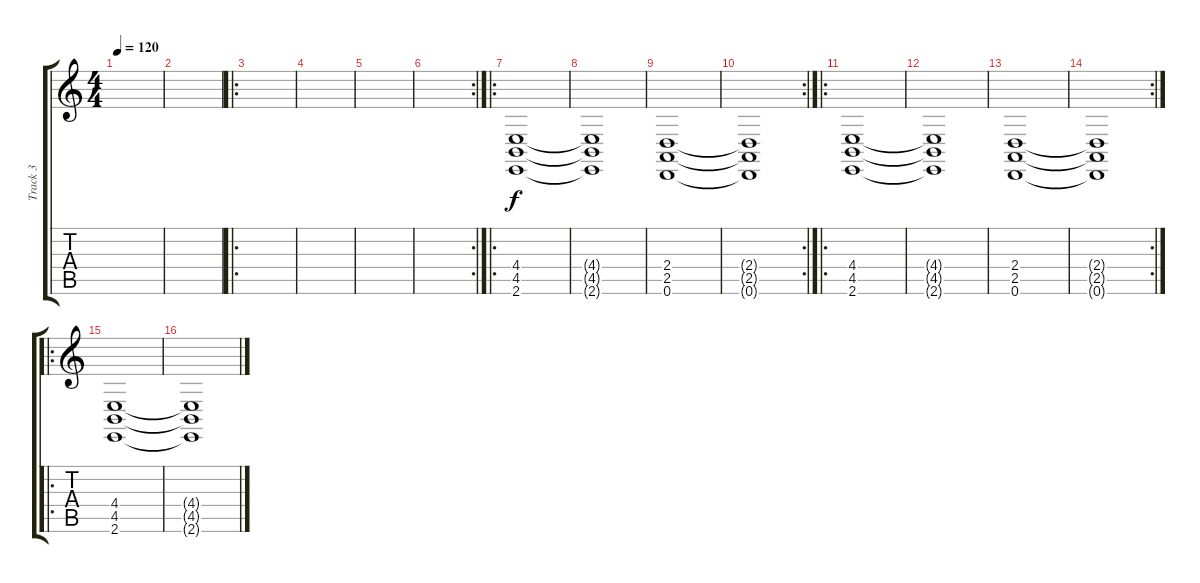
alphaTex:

\track ("Track 3" "Track 3") {instrument acousticgrandpiano}
\staff {score tabs}
\tuning (D4 A3 F3 C3 G2 D2) {hide}
\ts (4 4)
\tempo 120
\clef g2
\ks c
|
|
\ro
|
|
|
\rc 2
|
\ro
(4.4 4.5 2.6).1 |
(4.4{t} 4.5{t} 2.6{t}).1 |
(2.4 2.5 0.6).1 |
\rc 2
(2.4{t} 2.5{t} 0.6{t}).1 |
\ro
(4.4 4.5 2.6).1 |
(4.4{t} 4.5{t} 2.6{t}).1 |
(2.4 2.5 0.6).1 |
\rc 2
(2.4{t} 2.5{t} 0.6{t}).1 |
\ro
(4.4 4.5 2.6).1 |
(4.4{t} 4.5{t} 2.6{t}).1
